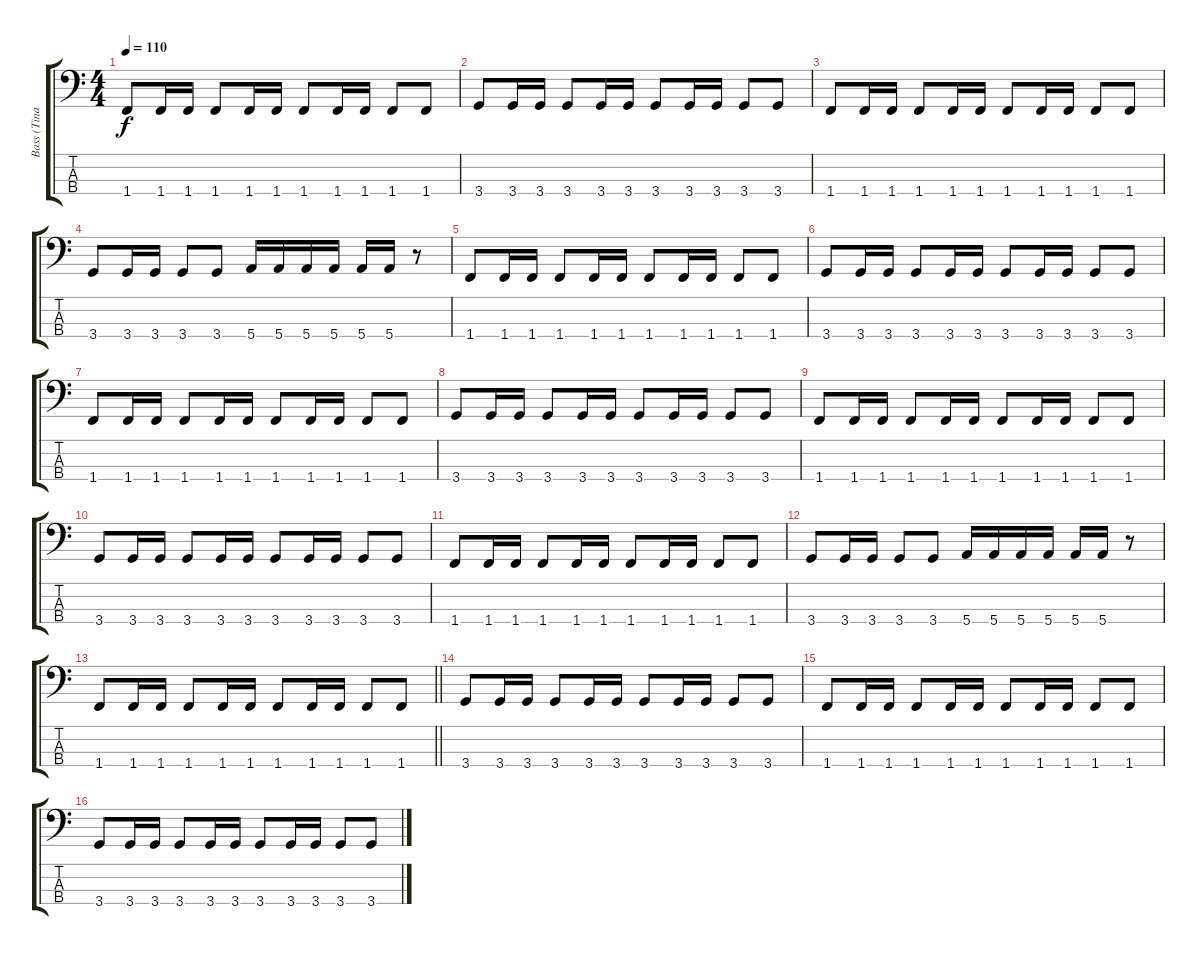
\track ("Bass (Tina Weymouth)" "Bass (Tina") {instrument electricbasspick}
\staff {score tabs}
\tuning (G2 D2 A1 E1) {hide}
\ts (4 4)
\tempo 110
\clef f4
\ks c
1.4.8{dy f} 1.4.16 1.4.16 1.4.8 1.4.16 1.4.16 1.4.8 1.4.16 1.4.16 1.4.8 1.4.8 |
3.4.8 3.4.16 3.4.16 3.4.8 3.4.16 3.4.16 3.4.8 3.4.16 3.4.16 3.4.8 3.4.8 |
1.4.8 1.4.16 1.4.16 1.4.8 1.4.16 1.4.16 1.4.8 1.4.16 1.4.16 1.4.8 1.4.8 |
3.4.8 3.4.16 3.4.16 3.4.8 3.4.8 5.4.16 5.4.16 5.4.16 5.4.16 5.4.16 5.4.16 r.8 |
1.4.8 1.4.16 1.4.16 1.4.8 1.4.16 1.4.16 1.4.8 1.4.16 1.4.16 1.4.8 1.4.8 |
3.4.8 3.4.16 3.4.16 3.4.8 3.4.16 3.4.16 3.4.8 3.4.16 3.4.16 3.4.8 3.4.8 |
1.4.8 1.4.16 1.4.16 1.4.8 1.4.16 1.4.16 1.4.8 1.4.16 1.4.16 1.4.8 1.4.8 |
3.4.8 3.4.16 3.4.16 3.4.8 3.4.16 3.4.16 3.4.8 3.4.16 3.4.16 3.4.8 3.4.8 |
1.4.8 1.4.16 1.4.16 1.4.8 1.4.16 1.4.16 1.4.8 1.4.16 1.4.16 1.4.8 1.4.8 |
3.4.8 3.4.16 3.4.16 3.4.8 3.4.16 3.4.16 3.4.8 3.4.16 3.4.16 3.4.8 3.4.8 |
1.4.8 1.4.16 1.4.16 1.4.8 1.4.16 1.4.16 1.4.8 1.4.16 1.4.16 1.4.8 1.4.8 |
3.4.8 3.4.16 3.4.16 3.4.8 3.4.8 5.4.16 5.4.16 5.4.16 5.4.16 5.4.16 5.4.16 r.8 |
\barLineRight lightlight
1.4.8 1.4.16 1.4.16 1.4.8 1.4.16 1.4.16 1.4.8 1.4.16 1.4.16 1.4.8 1.4.8 |
3.4.8 3.4.16 3.4.16 3.4.8 3.4.16 3.4.16 3.4.8 3.4.16 3.4.16 3.4.8 3.4.8 |
1.4.8 1.4.16 1.4.16 1.4.8 1.4.16 1.4.16 1.4.8 1.4.16 1.4.16 1.4.8 1.4.8 |
3.4.8 3.4.16 3.4.16 3.4.8 3.4.16 3.4.16 3.4.8 3.4.16 3.4.16 3.4.8 3.4.8
